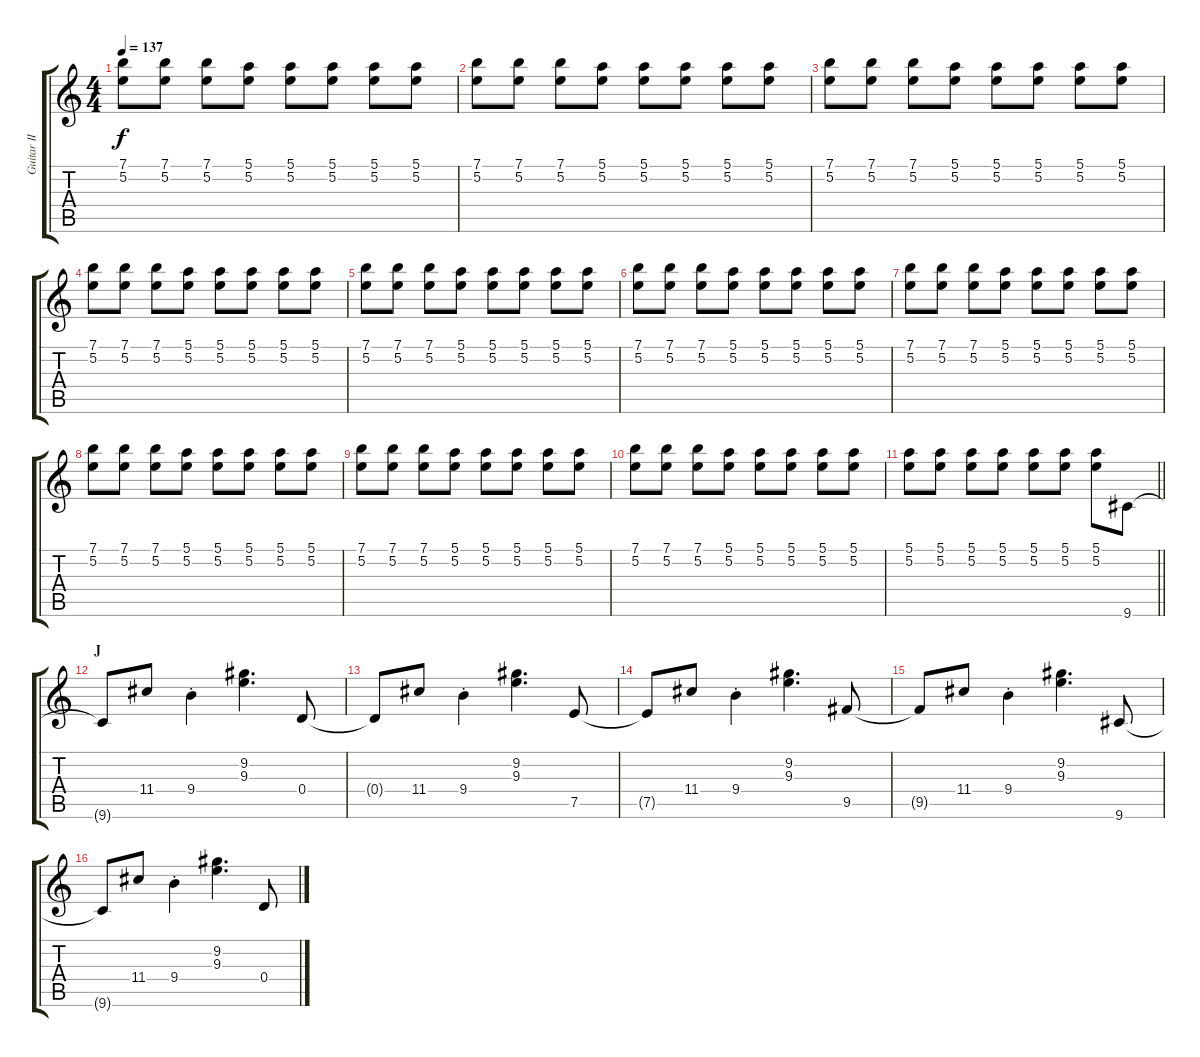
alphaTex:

\track ("Guitar II - Kita" "Guitar II ") {instrument overdrivenguitar}
\staff {score tabs}
\tuning (E4 B3 G3 D3 A2 E2) {hide}
\ts (4 4)
\tempo 137
\clef g2
\ks c
(7.1 5.2).8{dy f} (7.1 5.2).8 (7.1 5.2).8 (5.1 5.2).8 (5.1 5.2).8 (5.1 5.2).8 (5.1 5.2).8 (5.1 5.2).8 |
(7.1 5.2).8 (7.1 5.2).8 (7.1 5.2).8 (5.1 5.2).8 (5.1 5.2).8 (5.1 5.2).8 (5.1 5.2).8 (5.1 5.2).8 |
(7.1 5.2).8 (7.1 5.2).8 (7.1 5.2).8 (5.1 5.2).8 (5.1 5.2).8 (5.1 5.2).8 (5.1 5.2).8 (5.1 5.2).8 |
(7.1 5.2).8 (7.1 5.2).8 (7.1 5.2).8 (5.1 5.2).8 (5.1 5.2).8 (5.1 5.2).8 (5.1 5.2).8 (5.1 5.2).8 |
(7.1 5.2).8 (7.1 5.2).8 (7.1 5.2).8 (5.1 5.2).8 (5.1 5.2).8 (5.1 5.2).8 (5.1 5.2).8 (5.1 5.2).8 |
(7.1 5.2).8 (7.1 5.2).8 (7.1 5.2).8 (5.1 5.2).8 (5.1 5.2).8 (5.1 5.2).8 (5.1 5.2).8 (5.1 5.2).8 |
(7.1 5.2).8 (7.1 5.2).8 (7.1 5.2).8 (5.1 5.2).8 (5.1 5.2).8 (5.1 5.2).8 (5.1 5.2).8 (5.1 5.2).8 |
(7.1 5.2).8 (7.1 5.2).8 (7.1 5.2).8 (5.1 5.2).8 (5.1 5.2).8 (5.1 5.2).8 (5.1 5.2).8 (5.1 5.2).8 |
(7.1 5.2).8 (7.1 5.2).8 (7.1 5.2).8 (5.1 5.2).8 (5.1 5.2).8 (5.1 5.2).8 (5.1 5.2).8 (5.1 5.2).8 |
(7.1 5.2).8 (7.1 5.2).8 (7.1 5.2).8 (5.1 5.2).8 (5.1 5.2).8 (5.1 5.2).8 (5.1 5.2).8 (5.1 5.2).8 |
\barLineRight lightlight
(5.1 5.2).8 (5.1 5.2).8 (5.1 5.2).8 (5.1 5.2).8 (5.1 5.2).8 (5.1 5.2).8 (5.1 5.2).8 9.6.8 |
\section ("" "J")
9.6{t}.8 11.4.8 9.4{st}.4 (9.2 9.3).4{d} 0.4.8 |
0.4{t}.8 11.4.8 9.4{st}.4 (9.2 9.3).4{d} 7.5.8 |
7.5{t}.8 11.4.8 9.4{st}.4 (9.2 9.3).4{d} 9.5.8 |
9.5{t}.8 11.4.8 9.4{st}.4 (9.2 9.3).4{d} 9.6.8 |
9.6{t}.8 11.4.8 9.4{st}.4 (9.2 9.3).4{d} 0.4.8
